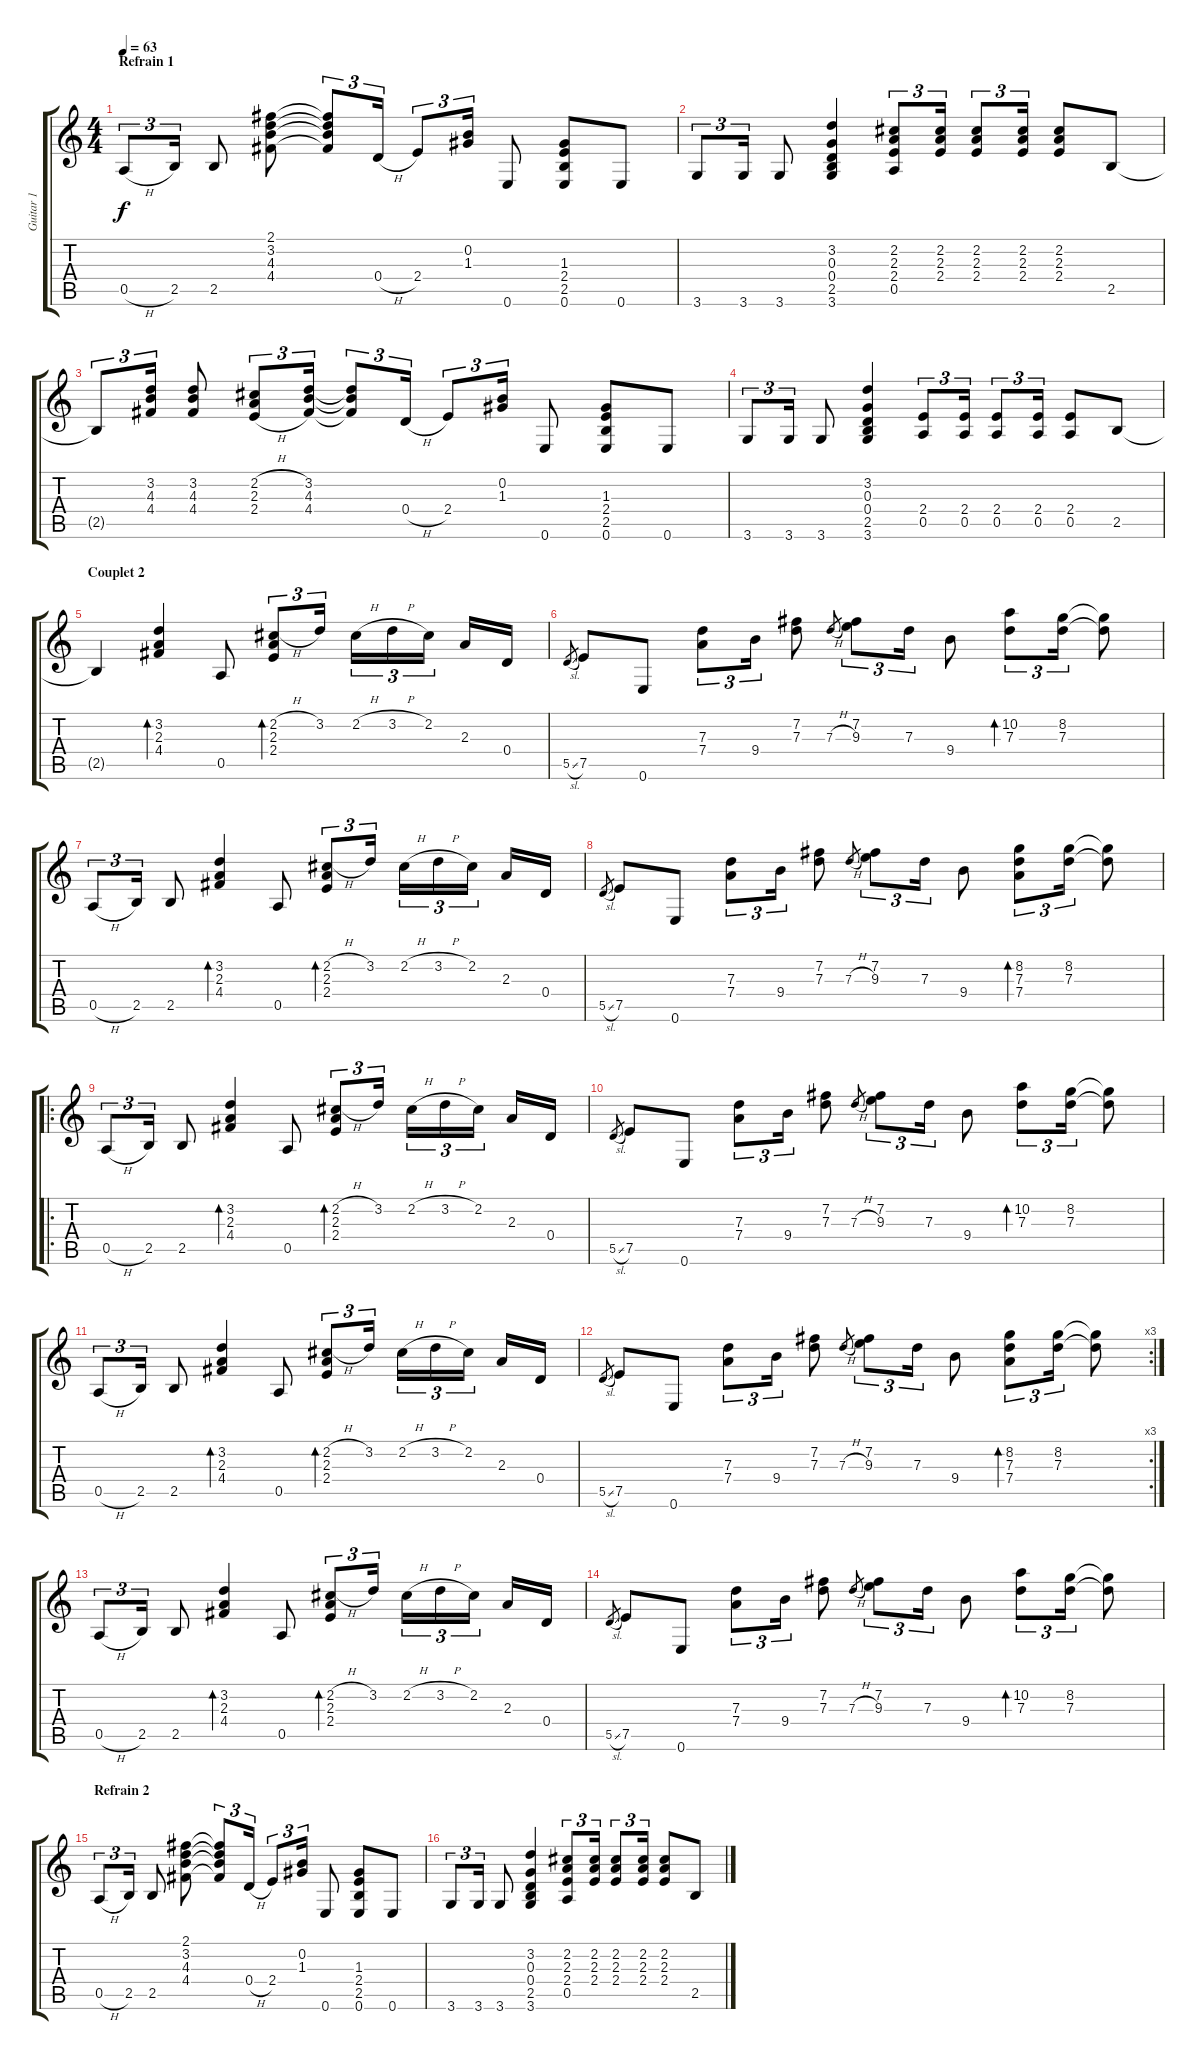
\track ("Guitar 1" "Guitar 1") {instrument electricguitarjazz}
\staff {score tabs}
\tuning (E4 B3 G3 D3 A2 E2) {hide}
\ts (4 4)
\section ("" "Refrain 1")
\tempo 63
\clef g2
\ks c
0.5{h}.8{tu (3 2) dy f} 2.5.16{tu (3 2)} 2.5.8 (2.1 3.2 4.3 4.4).8 (2.1{t} 3.2{t} 4.3{t} 4.4{t}).8{tu (3 2)} 0.4{h}.16{tu (3 2)} 2.4.8{tu (3 2)} (0.2 1.3).16{tu (3 2)} 0.6.8 (1.3 2.4 2.5 0.6).8 0.6.8 |
3.6.8{tu (3 2)} 3.6.16{tu (3 2)} 3.6.8 (3.2 0.3 0.4 2.5 3.6).4 (2.2 2.3 2.4 0.5).8{tu (3 2)} (2.2 2.3 2.4).16{tu (3 2)} (2.2 2.3 2.4).8{tu (3 2)} (2.2 2.3 2.4).16{tu (3 2)} (2.2 2.3 2.4).8 2.5.8 |
2.5{t}.8{tu (3 2)} (3.2 4.3 4.4).16{tu (3 2)} (3.2 4.3 4.4).8 (2.2{h} 2.3{h} 2.4{h}).8{tu (3 2)} (3.2 4.3 4.4).16{tu (3 2)} (3.2{t} 4.3{t} 4.4{t}).8{tu (3 2)} 0.4{h}.16{tu (3 2)} 2.4.8{tu (3 2)} (0.2 1.3).16{tu (3 2)} 0.6.8 (1.3 2.4 2.5 0.6).8 0.6.8 |
3.6.8{tu (3 2)} 3.6.16{tu (3 2)} 3.6.8 (3.2 0.3 0.4 2.5 3.6).4 (2.4 0.5).8{tu (3 2)} (2.4 0.5).16{tu (3 2)} (2.4 0.5).8{tu (3 2)} (2.4 0.5).16{tu (3 2)} (2.4 0.5).8 2.5.8 |
\section ("" "Couplet 2")
2.5{t}.4 (3.2 2.3 4.4).4{bd 60} 0.5.8 (2.2{h} 2.3 2.4).8{tu (3 2) bd 120} 3.2.16{tu (3 2)} 2.2{h}.16{tu (3 2)} 3.2{h}.16{tu (3 2)} 2.2.16{tu (3 2)} 2.3.16 0.4.16 |
5.5{sl}.8{gr} 7.5.8 0.6.8 (7.3 7.4).8{tu (3 2)} 9.4.16{tu (3 2)} (7.2 7.3).8 7.3{h}.8{gr} (7.2 9.3).8{tu (3 2)} 7.3.16{tu (3 2)} 9.4.8 (10.2 7.3).8{tu (3 2) bd 60} (8.2 7.3).16{tu (3 2)} (8.2{t} 7.3{t}).8 |
0.5{h}.8{tu (3 2)} 2.5.16{tu (3 2)} 2.5.8 (3.2 2.3 4.4).4{bd 60} 0.5.8 (2.2{h} 2.3 2.4).8{tu (3 2) bd 120} 3.2.16{tu (3 2)} 2.2{h}.16{tu (3 2)} 3.2{h}.16{tu (3 2)} 2.2.16{tu (3 2)} 2.3.16 0.4.16 |
5.5{sl}.8{gr} 7.5.8 0.6.8 (7.3 7.4).8{tu (3 2)} 9.4.16{tu (3 2)} (7.2 7.3).8 7.3{h}.8{gr} (7.2 9.3).8{tu (3 2)} 7.3.16{tu (3 2)} 9.4.8 (8.2 7.3 7.4).8{tu (3 2) bd 60} (8.2 7.3).16{tu (3 2)} (8.2{t} 7.3{t}).8 |
\ro
0.5{h}.8{tu (3 2)} 2.5.16{tu (3 2)} 2.5.8 (3.2 2.3 4.4).4{bd 60} 0.5.8 (2.2{h} 2.3 2.4).8{tu (3 2) bd 120} 3.2.16{tu (3 2)} 2.2{h}.16{tu (3 2)} 3.2{h}.16{tu (3 2)} 2.2.16{tu (3 2)} 2.3.16 0.4.16 |
5.5{sl}.8{gr} 7.5.8 0.6.8 (7.3 7.4).8{tu (3 2)} 9.4.16{tu (3 2)} (7.2 7.3).8 7.3{h}.8{gr} (7.2 9.3).8{tu (3 2)} 7.3.16{tu (3 2)} 9.4.8 (10.2 7.3).8{tu (3 2) bd 60} (8.2 7.3).16{tu (3 2)} (8.2{t} 7.3{t}).8 |
0.5{h}.8{tu (3 2)} 2.5.16{tu (3 2)} 2.5.8 (3.2 2.3 4.4).4{bd 60} 0.5.8 (2.2{h} 2.3 2.4).8{tu (3 2) bd 120} 3.2.16{tu (3 2)} 2.2{h}.16{tu (3 2)} 3.2{h}.16{tu (3 2)} 2.2.16{tu (3 2)} 2.3.16 0.4.16 |
\rc 3
5.5{sl}.8{gr} 7.5.8 0.6.8 (7.3 7.4).8{tu (3 2)} 9.4.16{tu (3 2)} (7.2 7.3).8 7.3{h}.8{gr} (7.2 9.3).8{tu (3 2)} 7.3.16{tu (3 2)} 9.4.8 (8.2 7.3 7.4).8{tu (3 2) bd 60} (8.2 7.3).16{tu (3 2)} (8.2{t} 7.3{t}).8 |
0.5{h}.8{tu (3 2)} 2.5.16{tu (3 2)} 2.5.8 (3.2 2.3 4.4).4{bd 60} 0.5.8 (2.2{h} 2.3 2.4).8{tu (3 2) bd 120} 3.2.16{tu (3 2)} 2.2{h}.16{tu (3 2)} 3.2{h}.16{tu (3 2)} 2.2.16{tu (3 2)} 2.3.16 0.4.16 |
5.5{sl}.8{gr} 7.5.8 0.6.8 (7.3 7.4).8{tu (3 2)} 9.4.16{tu (3 2)} (7.2 7.3).8 7.3{h}.8{gr} (7.2 9.3).8{tu (3 2)} 7.3.16{tu (3 2)} 9.4.8 (10.2 7.3).8{tu (3 2) bd 60} (8.2 7.3).16{tu (3 2)} (8.2{t} 7.3{t}).8 |
\section ("" "Refrain 2")
0.5{h}.8{tu (3 2)} 2.5.16{tu (3 2)} 2.5.8 (2.1 3.2 4.3 4.4).8 (2.1{t} 3.2{t} 4.3{t} 4.4{t}).8{tu (3 2)} 0.4{h}.16{tu (3 2)} 2.4.8{tu (3 2)} (0.2 1.3).16{tu (3 2)} 0.6.8 (1.3 2.4 2.5 0.6).8 0.6.8 |
3.6.8{tu (3 2)} 3.6.16{tu (3 2)} 3.6.8 (3.2 0.3 0.4 2.5 3.6).4 (2.2 2.3 2.4 0.5).8{tu (3 2)} (2.2 2.3 2.4).16{tu (3 2)} (2.2 2.3 2.4).8{tu (3 2)} (2.2 2.3 2.4).16{tu (3 2)} (2.2 2.3 2.4).8 2.5.8
